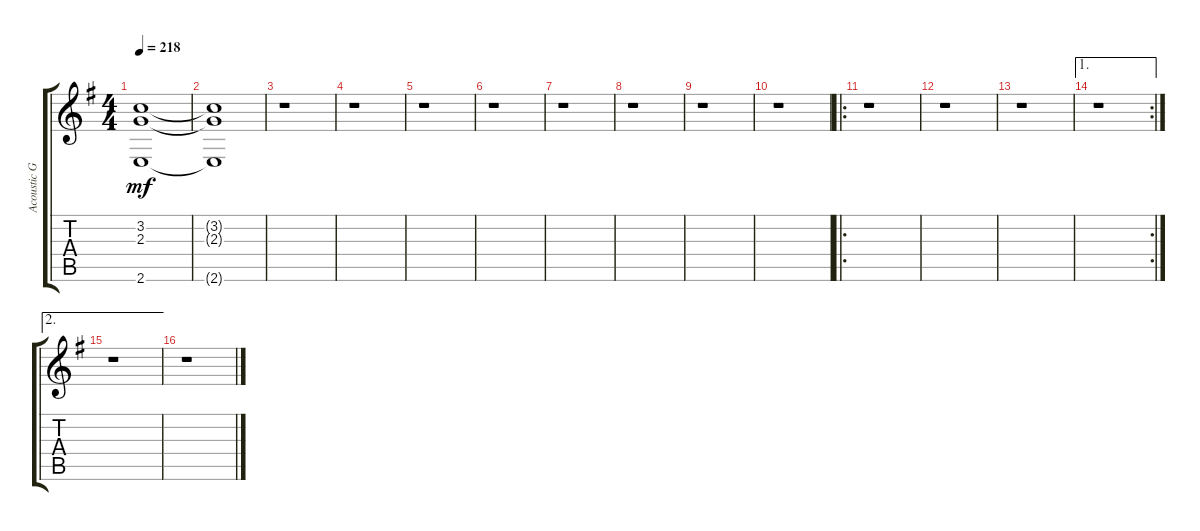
\track ("Acoustic Guitar" "Acoustic G") {instrument acousticguitarsteel}
\staff {score tabs}
\tuning (D4 A3 F3 C3 G2 D2) {hide}
\ts (4 4)
\tempo 218
\clef g2
\ks g
(3.2{t} 2.3{t} 2.6{t}).1{dy mf} |
(3.2{t} 2.3{t} 2.6{t}).1 |
r.1 |
r.1 |
r.1 |
r.1 |
r.1 |
r.1 |
r.1 |
r.1 |
\ro
r.1 |
r.1 |
r.1 |
\ae 1
\rc 2
r.1 |
\ae 2
r.1 |
r.1
